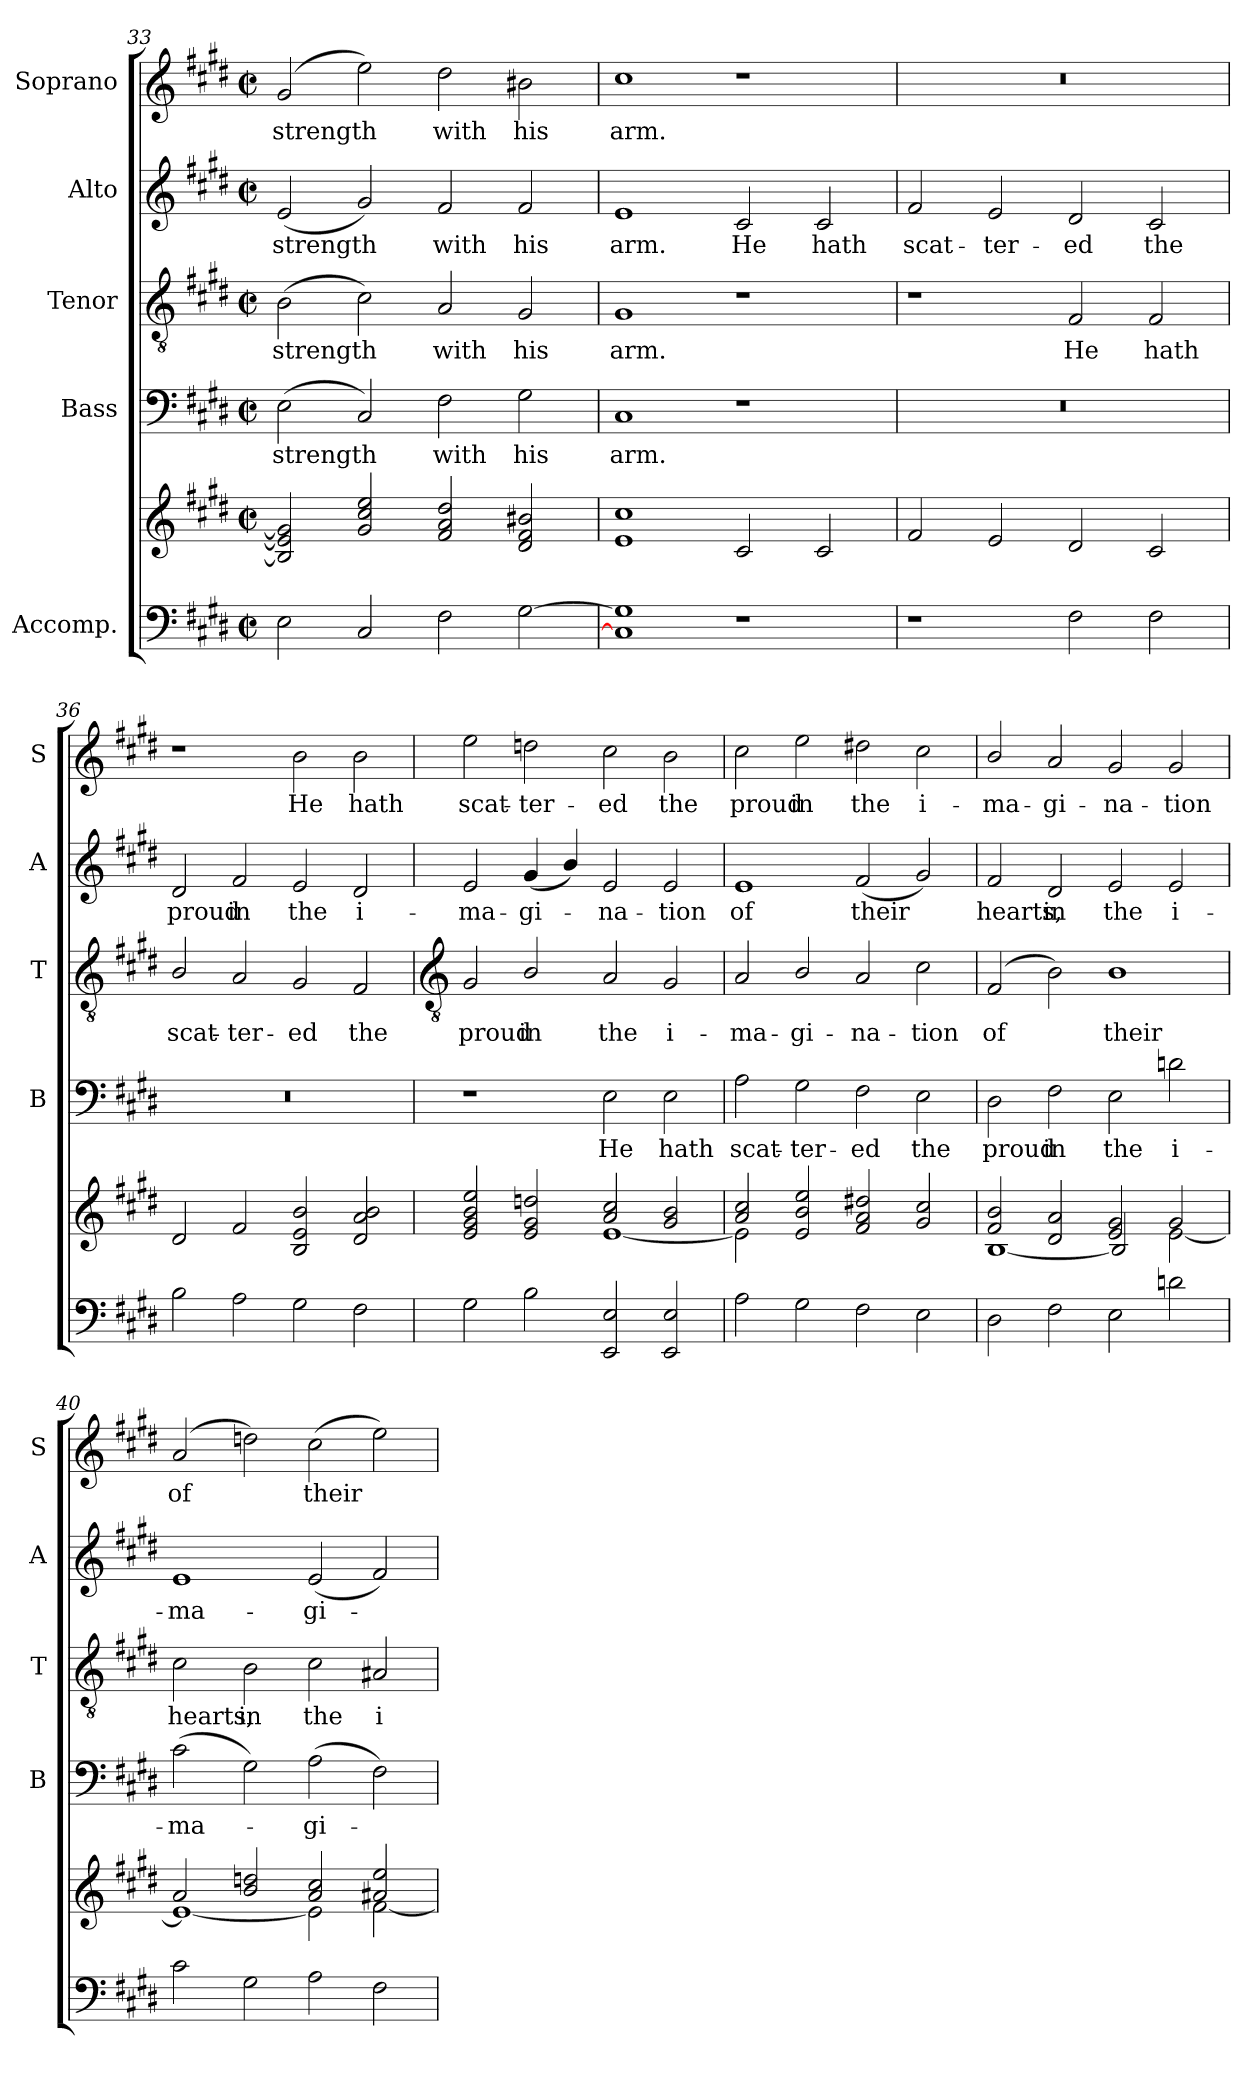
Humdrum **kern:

**kern	**kern	**kern	**text	**kern	**text	**kern	**text	**kern	**text
*part5	*part5	*part4	*part4	*part3	*part3	*part2	*part2	*part1	*part1
*staff6	*staff5	*staff4	*staff4	*staff3	*staff3	*staff2	*staff2	*staff1	*staff1
*I"Accomp.	*	*I"Bass	*	*I"Tenor	*	*I"Alto	*	*I"Soprano	*
*	*	*I'B	*	*I'T	*	*I'A	*	*I'S	*
*clefF4	*clefG2	*clefF4	*	*clefGv2	*	*clefG2	*	*clefG2	*
*k[f#c#g#d#]	*k[f#c#g#d#]	*k[f#c#g#d#]	*	*k[f#c#g#d#]	*	*k[f#c#g#d#]	*	*k[f#c#g#d#]	*
*E:	*E:	*E:	*	*E:	*	*E:	*	*E:	*
*M4/2	*M4/2	*M4/2	*	*M4/2	*	*M4/2	*	*M4/2	*
*met(c|)	*met(c|)	*met(c|)	*	*met(c|)	*	*met(c|)	*	*met(c|)	*
=33	=33	=33	=33	=33	=33	=33	=33	=33	=33
*	*^	*	*	*	*	*	*	*	*
!	!	!	!	!LO:LY:b	!	!LO:LY:b	!	!LO:LY:b	!	!LO:LY:b
2E	2B] 2e] 2g#]	0ryy	(<2E	strength	(>2B	strength	(<2e	strength	(<2g#	strength
2C#	2g# 2cc# 2ee	.	2C#)	.	2c#)	.	2g#)	.	2ee)	.
!	!	!	!	!LO:LY:b	!	!LO:LY:b	!	!LO:LY:b	!	!LO:LY:b
2F#	2f# 2a 2dd#	.	2F#	with	2A/	with	2f#	with	2dd#	with
!	!	!	!	!LO:LY:b	!	!LO:LY:b	!	!LO:LY:b	!	!LO:LY:b
[2G#	2d# 2f# 2b#X	.	2G#	his	2G#	his	2f#	his	2b#X	his
=34	=34	=34	=34	=34	=34	=34	=34	=34	=34	=34
!	!	!	!	!LO:LY:b	!	!LO:LY:b	!	!LO:LY:b	!	!LO:LY:b
1C#] 1G#]	1e 1cc#	0ryy	1C#	arm.	1G#	arm.	1e	arm.	1cc#	arm.
!	!	!	!	!	!	!	!	!LO:LY:b	!	!
1r	2c#	.	1r	.	1r	.	2c#	He	1r	.
!	!	!	!	!	!	!	!	!LO:LY:b	!	!
.	2c#	.	.	.	.	.	2c#	hath	.	.
=35	=35	=35	=35	=35	=35	=35	=35	=35	=35	=35
!	!	!	!	!	!	!	!	!LO:LY:b	!	!
1r	2f#	0ryy	0r	.	1r	.	2f#	scat-	0r	.
!	!	!	!	!	!	!	!	!LO:LY:b	!	!
.	2e	.	.	.	.	.	2e	-ter-	.	.
!	!	!	!	!	!	!LO:LY:b	!	!LO:LY:b	!	!
2F#	2d#	.	.	.	2F#	He	2d#	-ed	.	.
!	!	!	!	!	!	!LO:LY:b	!	!LO:LY:b	!	!
2F#	2c#	.	.	.	2F#	hath	2c#	the	.	.
=36	=36	=36	=36	=36	=36	=36	=36	=36	=36	=36
!	!	!	!	!	!	!LO:LY:b	!	!LO:LY:b	!	!
2B	2d#	0ryy	0r	.	2B/	scat-	2d#	proud	1r	.
!	!	!	!	!	!	!LO:LY:b	!	!LO:LY:b	!	!
2A\	2f#	.	.	.	2A/	-ter-	2f#	in	.	.
!	!	!	!	!	!	!LO:LY:b	!	!LO:LY:b	!	!LO:LY:b
2G#	2B 2e 2b	.	.	.	2G#	-ed	2e	the	2b	He
!	!	!	!	!	!	!LO:LY:b	!	!LO:LY:b	!	!LO:LY:b
2F#	2d# 2a 2b	.	.	.	2F#	the	2d#	i-	2b	hath
!!LO:LB:g=z
=37	=37	=37	=37	=37	=37	=37	=37	=37	=37	=37
*	*	*	*	*	*clefGv2	*	*	*	*	*
!	!	!	!	!	!	!LO:LY:b	!	!LO:LY:b	!	!LO:LY:b
2G#	2e 2g# 2b 2ee	1ryy	1r	.	2G#	proud	2e	-ma-	2ee	scat-
!	!	!	!	!	!	!LO:LY:b	!	!LO:LY:b	!	!LO:LY:b
2B	2e 2g# 2ddn	.	.	.	2B/	in	(<4g#	-gi-	2ddn	-ter-
.	.	.	.	.	.	.	4b/)	.	.	.
!	!	!	!	!LO:LY:b	!	!LO:LY:b	!	!LO:LY:b	!	!LO:LY:b
2EE/ 2E/	2a/ 2cc#/	[1e\	2E	He	2A/	the	2e	na-	2cc#	-ed
!	!	!	!	!LO:LY:b	!	!LO:LY:b	!	!LO:LY:b	!	!LO:LY:b
2EE/ 2E/	2g# 2b	.	2E	hath	2G#	i-	2e	-tion	2b	the
=38	=38	=38	=38	=38	=38	=38	=38	=38	=38	=38
!	!	!	!	!LO:LY:b	!	!LO:LY:b	!	!LO:LY:b	!	!LO:LY:b
2A	2a/ 2cc#/	2e\]	2A	scat-	2A	-ma-	1e	of	2cc#	proud
!	!	!	!	!LO:LY:b	!	!LO:LY:b	!	!	!	!LO:LY:b
2G#	2e/ 2b/ 2ee/	1.ryy	2G#	-ter-	2B/	-gi-	.	.	2ee	in
!	!	!	!	!LO:LY:b	!	!LO:LY:b	!	!LO:LY:b	!	!LO:LY:b
2F#	2f#/ 2a/ 2dd#X/	.	2F#	-ed	2A	-na-	(<2f#	their	2dd#X	the
!	!	!	!	!LO:LY:b	!	!LO:LY:b	!	!	!	!LO:LY:b
2E	2g#/ 2cc#/	.	2E	the	2c#	-tion	2g#)	.	2cc#	i-
=39	=39	=39	=39	=39	=39	=39	=39	=39	=39	=39
!	!	!	!	!LO:LY:b	!	!LO:LY:b	!	!LO:LY:b	!	!LO:LY:b
2D#	2f#/ 2b/	[1B\	2D#	proud	(<2F#	of	2f#	hearts,	2b/	-ma-
!	!	!	!	!LO:LY:b	!	!	!	!LO:LY:b	!	!LO:LY:b
2F#	2d# 2a	.	2F#	in	2B)	.	2d#	in	2a	-gi-
!	!	!	!	!LO:LY:b	!	!LO:LY:b	!	!LO:LY:b	!	!LO:LY:b
2E	2e 2g#	2B/]	2E	the	1B	their	2e	the	2g#	-na-
!	!	!	!	!LO:LY:b	!	!	!	!LO:LY:b	!	!LO:LY:b
2dn	2g#	[2e\	2dn	i-	.	.	2e	i-	2g#	-tion
=40	=40	=40	=40	=40	=40	=40	=40	=40	=40	=40
!	!	!	!	!LO:LY:b	!	!LO:LY:b	!	!LO:LY:b	!	!LO:LY:b
2c#	2a	1e\_	(>2c#	-ma-	2c#	hearts,	1e	-ma-	(<2a	of
!	!	!	!	!	!	!LO:LY:b	!	!	!	!
2G#	2b/ 2ddn/	.	2G#)	.	2B	in	.	.	2ddn)	.
!	!	!	!	!LO:LY:b	!	!LO:LY:b	!	!LO:LY:b	!	!LO:LY:b
2A	2a/ 2cc#/	2e\]	(>2A	gi-	2c#	the	(<2e	-gi-	(>2cc#	their
!	!	!	!	!	!	!LO:LY:b	!	!	!	!
2F#	2a#X/ 2ee/	[2f#\	2F#)	.	2A#X	i-	2f#)	.	2ee)	.
*	*v	*v	*	*	*	*	*	*	*	*
=	=	=	=	=	=	=	=	=	=
*-	*-	*-	*-	*-	*-	*-	*-	*-	*-
